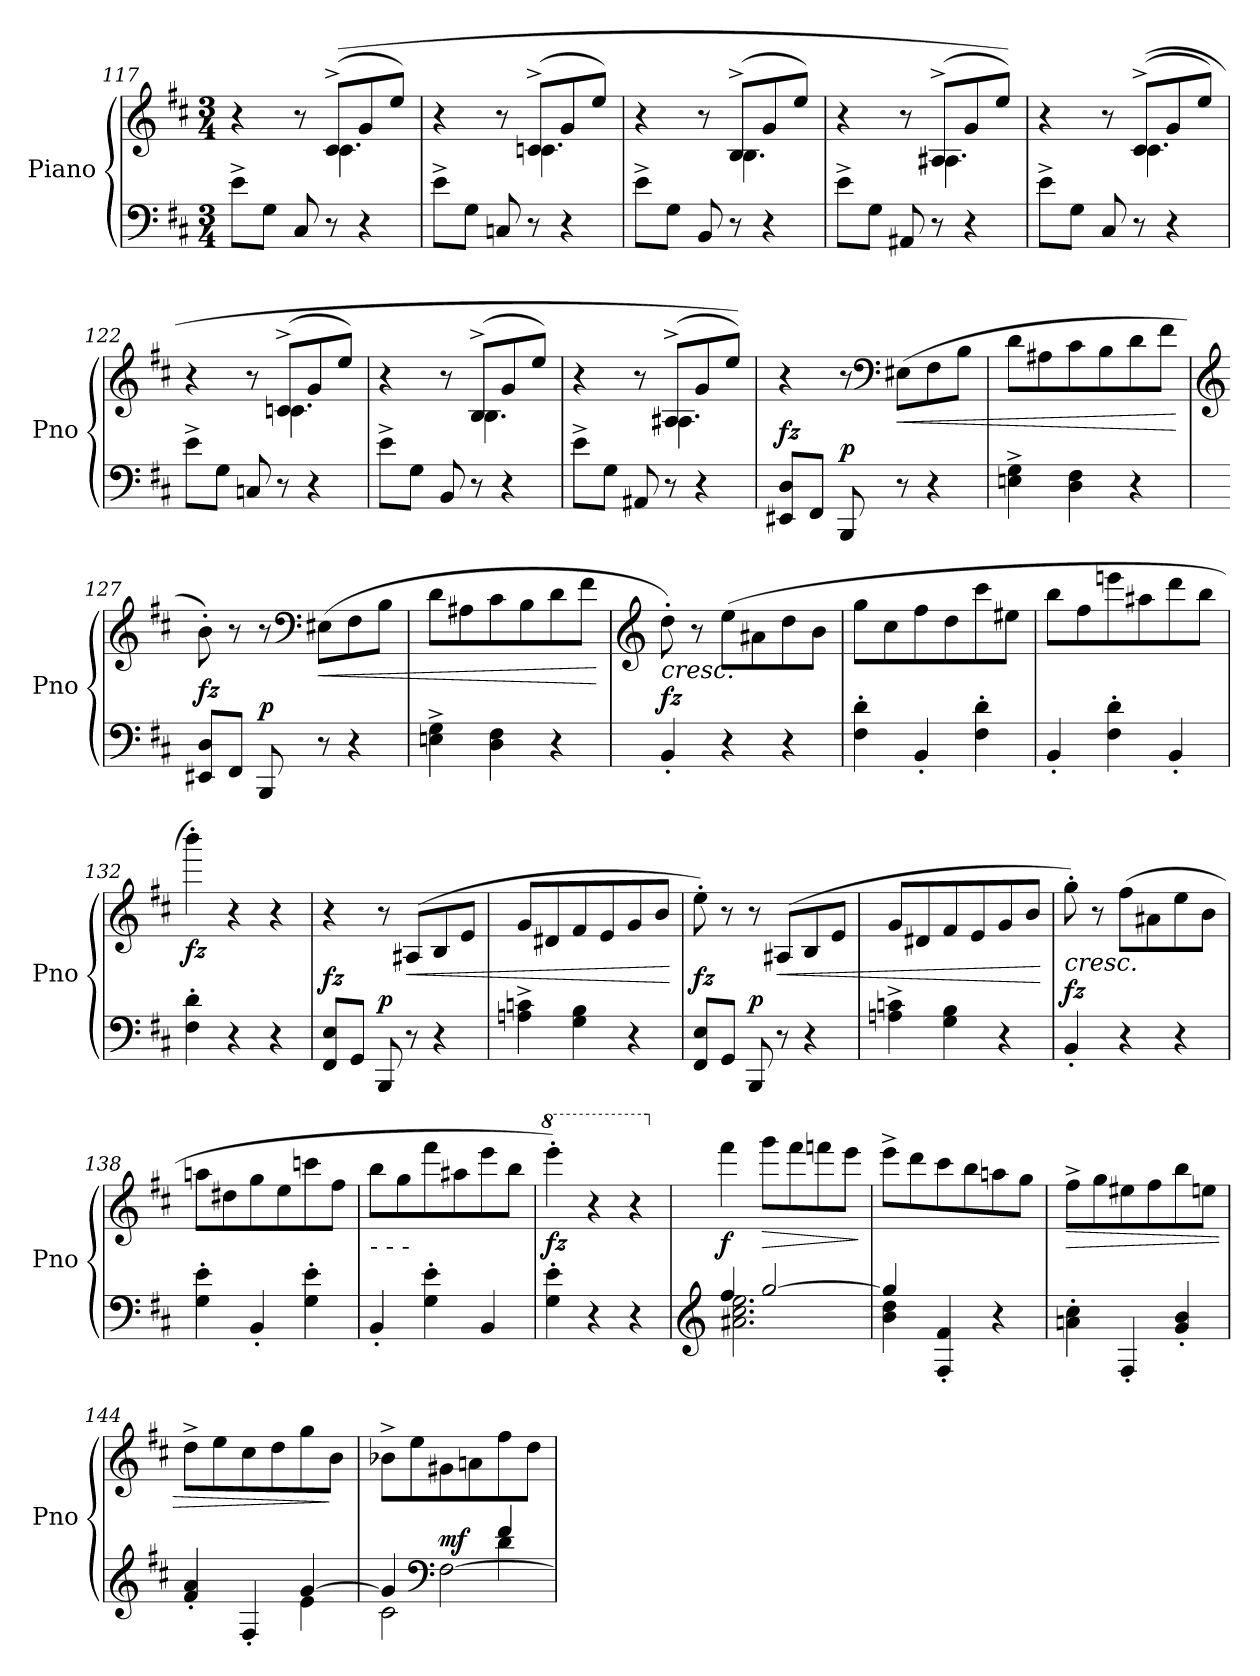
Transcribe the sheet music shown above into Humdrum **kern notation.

**kern	**kern	**dynam
*part1	*part1	*part1
*staff2	*staff1	*staff1/2
*I"Piano	*	*
*I'Pno	*	*
*clefF4	*clefG2	*
*k[f#c#]	*k[f#c#]	*
*M3/4	*M3/4	*
=117	=117	=117
*	*^	*
8e^\L	4r	4.ryy	.
8G\J	.	.	.
8C#/	8r	.	.
8r	((8c#^/L	4.c#\	.
4r	8g/	.	.
.	8ee/J)	.	.
=118	=118	=118	=118
8e^\L	4r	4.ryy	.
8G\J	.	.	.
8Cn/	8r	.	.
8r	(8cn^/L	4.c\	.
4r	8g/	.	.
.	8ee/J)	.	.
=119	=119	=119	=119
8e^\L	4r	4.ryy	.
8G\J	.	.	.
8BB/	8r	.	.
8r	(8B^/L	4.B\	.
4r	8g/	.	.
.	8ee/J)	.	.
=120	=120	=120	=120
8e^\L	4r	4.ryy	.
8G\J	.	.	.
8AA#X/	8r	.	.
8r	(8A#X^/L	4.A#\	.
4r	8g/	.	.
.	8ee/J))	.	.
!!LO:LB:g=z	!!
=121	=121	=121	=121
8e^\L	4r	4.ryy	.
8G\J	.	.	.
8C#/	8r	.	.
8r	((8c#^/L	4.c#\	.
4r	8g/	.	.
.	8ee/J)	.	.
!!LO:LB:g=z	!!
=122	=122	=122	=122
8e^\L	4r	4.ryy	.
8G\J	.	.	.
8Cn/	8r	.	.
8r	(8cn^/L	4.c\	.
4r	8g/	.	.
.	8ee/J)	.	.
=123	=123	=123	=123
8e^\L	4r	4.ryy	.
8G\J	.	.	.
8BB/	8r	.	.
8r	(8B^/L	4.B\	.
4r	8g/	.	.
.	8ee/J)	.	.
=124	=124	=124	=124
8e^\L	4r	4.ryy	.
8G\J	.	.	.
8AA#X/	8r	.	.
8r	(8A#X^/L	4.A#\	.
4r	8g/	.	.
.	8ee/J))	.	.
*	*v	*v	*
=125	=125	=125
!	!	!LO:DY:a=2
8EE#X/ 8D/L	4r	fz
8FF#/J	.	.
!	!	!LO:DY:a=2
8BBB/	8r	p
*	*clefF4	*
!	!	!LO:HP:b
8r	(8E#X\L	<
4r	8F#\	.
.	8B\J	.
=126	=126	=126
4En\^ 4G\^	8d\L	.
.	8A#X\	.
4D\ 4F#\	8c#\	.
.	8B\	.
4r	8d\	.
.	8f#\J	.
.	.	[
!!LO:LB:g=z
=127	=127	=127
*	*clefG2	*
!	!	!LO:DY:a=2
8EE#X/ 8D/L	8b'\)	fz
8FF#/J	8r	.
!	!	!LO:DY:a=2
8BBB/	8r	p
*	*clefF4	*
!	!	!LO:HP:b
8r	(8E#X\L	<
4r	8F#\	.
.	8B\J	.
=128	=128	=128
4En\^ 4G\^	8d\L	.
.	8A#X\	.
4D\ 4F#\	8c#\	.
.	8B\	.
4r	8d\	.
.	8f#\J	.
.	.	[
=129	=129	=129
*	*clefG2	*
!	!	!LO:HP:b
!	!	!LO:DY:n=1:a=2
4BB'/	8dd'\)	< fz
.	8r	.
4r	(8ee\L	.
.	8a#X\	.
4r	8dd\	.
.	8b\J	.
=130	=130	=130
4F#\' 4d\'	8gg\L	.
.	8cc#\	.
4BB'/	8ff#\	.
!	!	!LO:DY:b
.	8dd\	other-dynamics
4F#\' 4d\'	8ccc#\	.
.	8ee#X\J	.
=131	=131	=131
4BB'/	8bb\L	.
.	8ff#\	.
4F#\' 4d\'	8eeen\	.
.	8aa#X\	.
4BB'/	8ddd\	.
.	8bb\J	.
.	.	[
=132	=132	=132
!	!	!LO:DY:b
4F#\' 4d\'	4bbb'\)	fz
4r	4r	.
4r	4r	.
!!LO:LB:g=z
=133	=133	=133
!	!	!LO:DY:a=2
8FF#/ 8E/L	4r	fz
8GG/J	.	.
!	!	!LO:DY:a=2
8BBB/	8r	p
!	!	!LO:HP:b
8r	(8A#X/L	<
4r	8B/	.
.	8e/J	.
=134	=134	=134
4An\^ 4cn\^	8g/L	.
.	8d#X/	.
4G\ 4B\	8f#/	.
.	8e/	.
4r	8g/	.
.	8b/J	.
.	.	[
=135	=135	=135
!	!	!LO:DY:a=2
8FF#/ 8E/L	8ee'\)	fz
8GG/J	8r	.
!	!	!LO:DY:a=2
8BBB/	8r	p
!	!	!LO:HP:b
8r	(8A#X/L	<
4r	8B/	.
.	8e/J	.
=136	=136	=136
4An\^ 4cn\^	8g/L	.
.	8d#X/	.
4G\ 4B\	8f#/	.
.	8e/	.
4r	8g/	.
.	8b/J	.
.	.	[
=137	=137	=137
!	!	!LO:HP:b
!	!	!LO:DY:n=1:a=2
4BB'/	8gg'\)	< fz
.	8r	.
4r	(8ff#\L	.
.	8a#X\	.
4r	8ee\	.
.	8b\J	.
=138	=138	=138
4G\' 4e\'	8aan\L	.
!	!	!LO:DY:b
.	8dd#X\	other-dynamics
4BB'/	8gg\	.
.	8ee\	.
4G\' 4e\'	8cccn\	.
.	8ff#\J	.
!!LO:LB:g=z
=139	=139	=139
!LO:TX:a:t=-       -       -	!	!
4BB'/	8bb\L	.
.	8gg\	.
4G\' 4e\'	8fff#\	.
.	8aa#X\	.
4BB/	8eee\	.
.	8bb\J	.
.	.	[
=140	=140	=140
*	*8va	*
!	!	!LO:DY:b
4G\' 4e\'	4eeee'\)	fz
4r	4r	.
4r	4r	.
=141	=141	=141
*clefG2	*	*
*^	*	*
*	*	*X8va	*
!	!	!	!LO:DY:b
4ff#/	2.a#X\ 2.cc#\ 2.ee\	4fff#\	f
!	!	!	!LO:HP:b
[2gg/	.	8ggg\L	>
.	.	8fff#\	.
.	.	8fffn\	.
.	.	8eee\J	.
*v	*v	*	*
.	.	]
=142	=142	=142
*^	*	*
4gg/]	4b\ 4dd\	8eee^\L	.
.	.	8ddd\	.
4F#/' 4f#/'	2ryy	8ccc#\	.
.	.	8bb\	.
4r	.	8aan\	.
.	.	8gg\J	.
*v	*v	*	*
=143	=143	=143
!	!	!LO:HP:b
4an\' 4cc#\'	8ff#^\L	>
.	8gg\	.
4F#'/	8ee#X\	.
.	8ff#\	.
4g/' 4b/'	8bb\	.
.	8een\J	.
=144	=144	=144
*^	*	*
4f#/' 4a/'	2ryy	8dd^\L	.
.	.	8ee\	.
4F#'/	.	8cc#\	.
.	.	8dd\	.
[4g/	4e\	8gg\	.
.	.	8b\J	]
!!LO:PB:g=z
=145	=145	=145	=145
*	*^	*	*
4g/]	2c#\	2ryy	8b-X^\L	.
.	.	.	8ee\	.
*clefF4	*	*	*	*
!	!	!	!	!LO:DY:a=2
[2F#\	.	.	8g#X\	mf
.	.	.	8an\	.
.	4d\	4f#/	8ff#\	.
.	.	.	8dd\J	.
*v	*v	*v	*	*
=	=	=
*-	*-	*-
